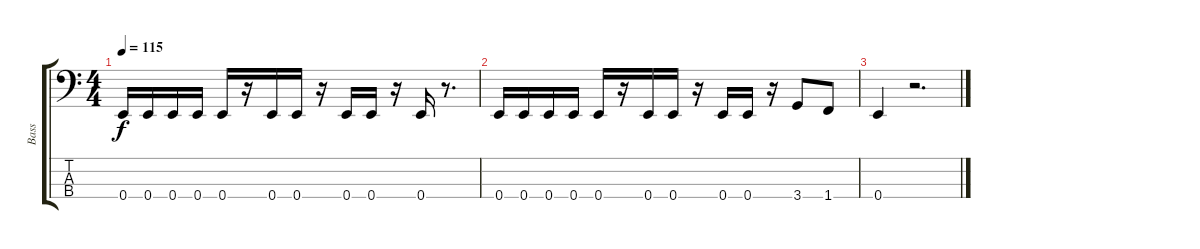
\track ("Bass" "Bass") {instrument electricbassfinger}
\staff {score tabs}
\tuning (G2 D2 A1 E1) {hide}
\ts (4 4)
\tempo 115
\clef f4
\ks c
0.4.16{dy f} 0.4.16 0.4.16 0.4.16 0.4.16 r.16 0.4.16 0.4.16 r.16 0.4.16 0.4.16 r.16 0.4.16 r.8{d} |
0.4.16 0.4.16 0.4.16 0.4.16 0.4.16 r.16 0.4.16 0.4.16 r.16 0.4.16 0.4.16 r.16 3.4.8 1.4.8 |
0.4.4 r.2{d}
